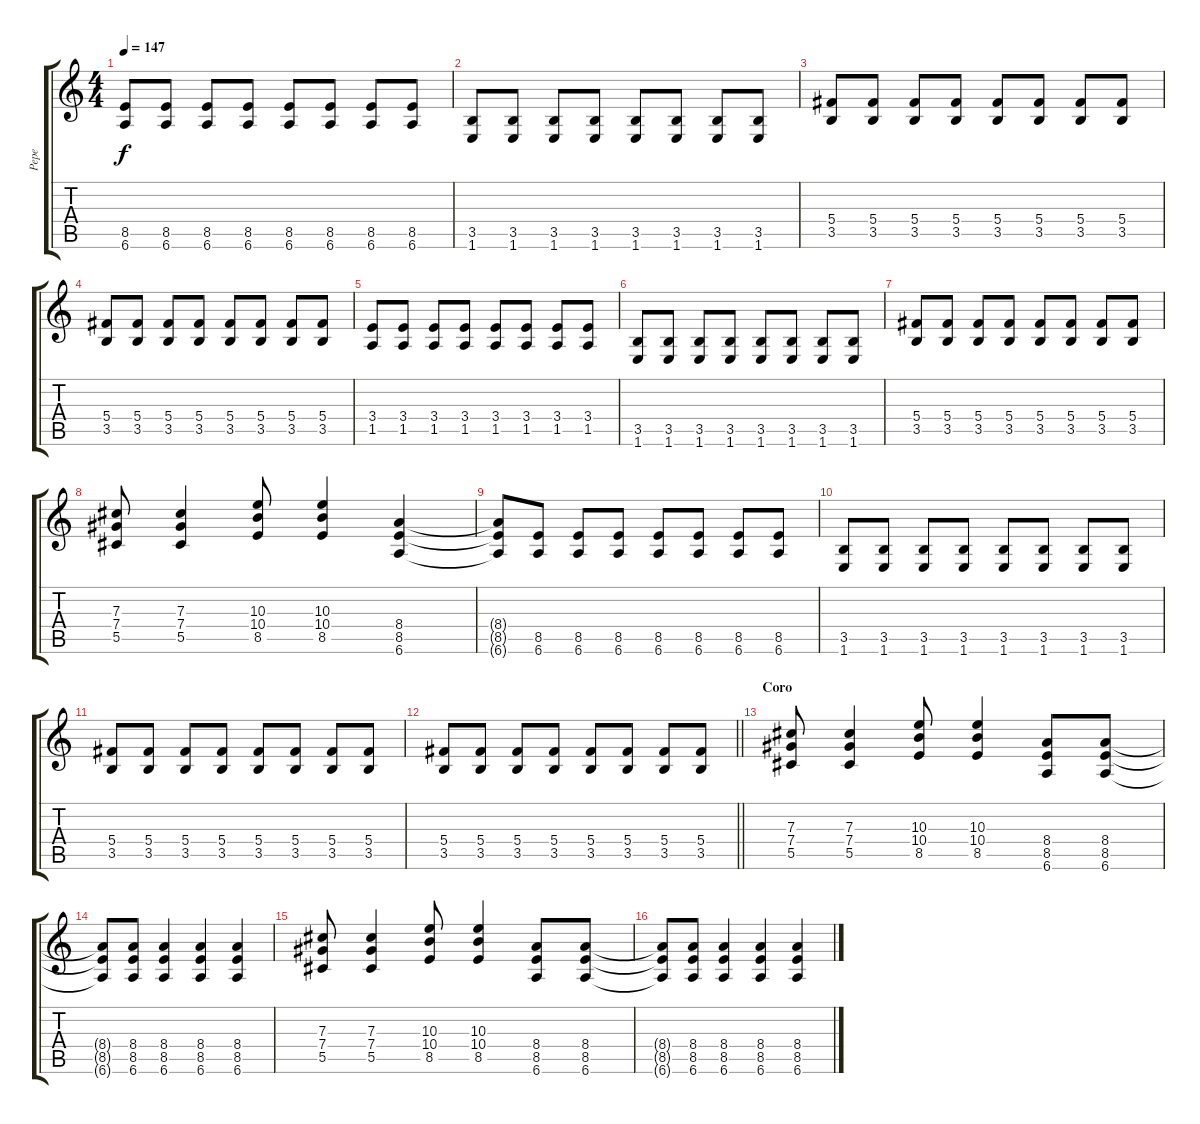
\track ("Pepe" "Pepe") {solo instrument distortionguitar}
\staff {score tabs}
\tuning (Eb4 Bb3 Gb3 Db3 Ab2 Eb2) {hide}
\ts (4 4)
\tempo 147
\clef g2
\ks c
(8.5 6.6).8{dy f volume 13} (8.5 6.6).8 (8.5 6.6).8 (8.5 6.6).8 (8.5 6.6).8 (8.5 6.6).8 (8.5 6.6).8 (8.5 6.6).8 |
(3.5 1.6).8 (3.5 1.6).8 (3.5 1.6).8 (3.5 1.6).8 (3.5 1.6).8 (3.5 1.6).8 (3.5 1.6).8 (3.5 1.6).8 |
(5.4 3.5).8 (5.4 3.5).8 (5.4 3.5).8 (5.4 3.5).8 (5.4 3.5).8 (5.4 3.5).8 (5.4 3.5).8 (5.4 3.5).8 |
(5.4 3.5).8 (5.4 3.5).8 (5.4 3.5).8 (5.4 3.5).8 (5.4 3.5).8 (5.4 3.5).8 (5.4 3.5).8 (5.4 3.5).8 |
(3.4 1.5).8 (3.4 1.5).8 (3.4 1.5).8 (3.4 1.5).8 (3.4 1.5).8 (3.4 1.5).8 (3.4 1.5).8 (3.4 1.5).8 |
(3.5 1.6).8 (3.5 1.6).8 (3.5 1.6).8 (3.5 1.6).8 (3.5 1.6).8 (3.5 1.6).8 (3.5 1.6).8 (3.5 1.6).8 |
(5.4 3.5).8 (5.4 3.5).8 (5.4 3.5).8 (5.4 3.5).8 (5.4 3.5).8 (5.4 3.5).8 (5.4 3.5).8 (5.4 3.5).8 |
(7.3 7.4 5.5).8{volume 15} (7.3 7.4 5.5).4 (10.3 10.4 8.5).8 (10.3 10.4 8.5).4 (8.4 8.5 6.6).4 |
(8.4{t} 8.5{t} 6.6{t}).8{volume 13} (8.5 6.6).8 (8.5 6.6).8 (8.5 6.6).8 (8.5 6.6).8 (8.5 6.6).8 (8.5 6.6).8 (8.5 6.6).8 |
(3.5 1.6).8 (3.5 1.6).8 (3.5 1.6).8 (3.5 1.6).8 (3.5 1.6).8 (3.5 1.6).8 (3.5 1.6).8 (3.5 1.6).8 |
(5.4 3.5).8 (5.4 3.5).8 (5.4 3.5).8 (5.4 3.5).8 (5.4 3.5).8 (5.4 3.5).8 (5.4 3.5).8 (5.4 3.5).8 |
\barLineRight lightlight
(5.4 3.5).8 (5.4 3.5).8 (5.4 3.5).8 (5.4 3.5).8 (5.4 3.5).8 (5.4 3.5).8 (5.4 3.5).8 (5.4 3.5).8 |
\section ("" "Coro")
(7.3 7.4 5.5).8{volume 11 instrument overdrivenguitar} (7.3 7.4 5.5).4 (10.3 10.4 8.5).8 (10.3 10.4 8.5).4 (8.4 8.5 6.6).8 (8.4 8.5 6.6).8 |
(8.4{t} 8.5{t} 6.6{t}).8 (8.4 8.5 6.6).8 (8.4 8.5 6.6).4 (8.4 8.5 6.6).4 (8.4 8.5 6.6).4 |
(7.3 7.4 5.5).8 (7.3 7.4 5.5).4 (10.3 10.4 8.5).8 (10.3 10.4 8.5).4 (8.4 8.5 6.6).8 (8.4 8.5 6.6).8 |
(8.4{t} 8.5{t} 6.6{t}).8 (8.4 8.5 6.6).8 (8.4 8.5 6.6).4 (8.4 8.5 6.6).4 (8.4 8.5 6.6).4
